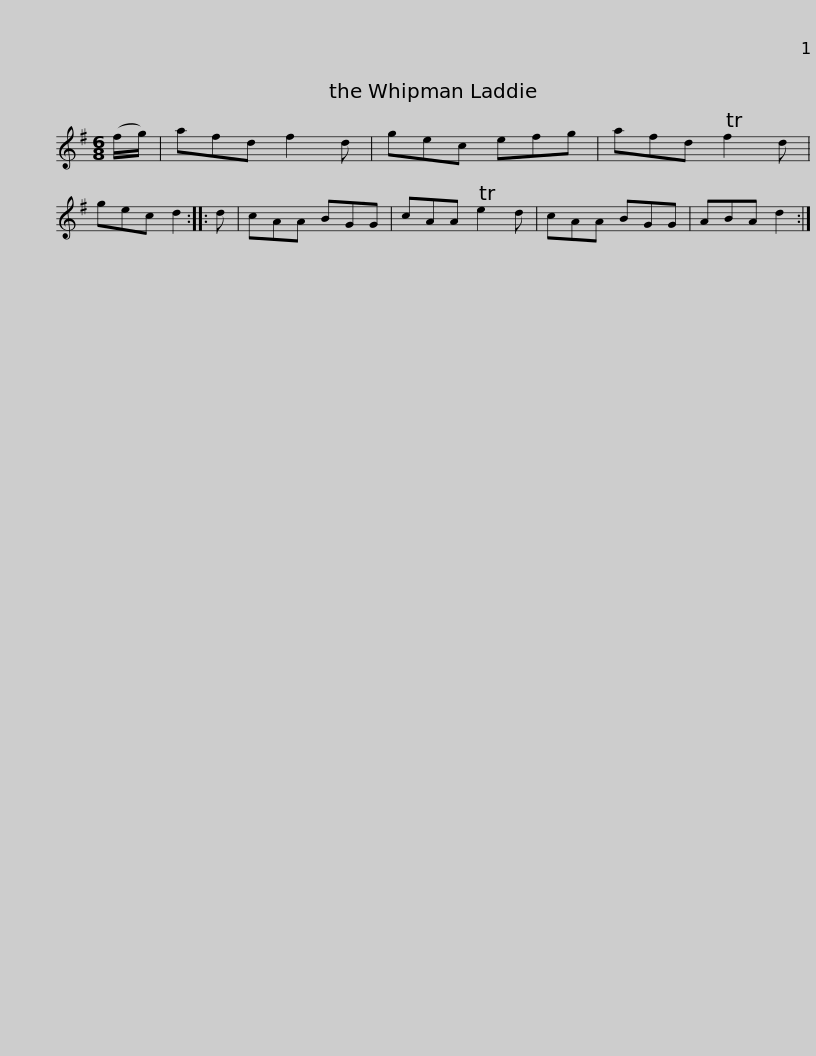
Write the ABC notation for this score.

X:1
L:1/8
M:6/8
I:linebreak $
K:G
V:1 treble
V:1
 (f/g/) | afd f2 d | gec efg | afd Tf2 d | gec d2 :: %5
 d | cAA BGG | cAA Te2 d | cAA BGG |$ ABA d2 :| %10
